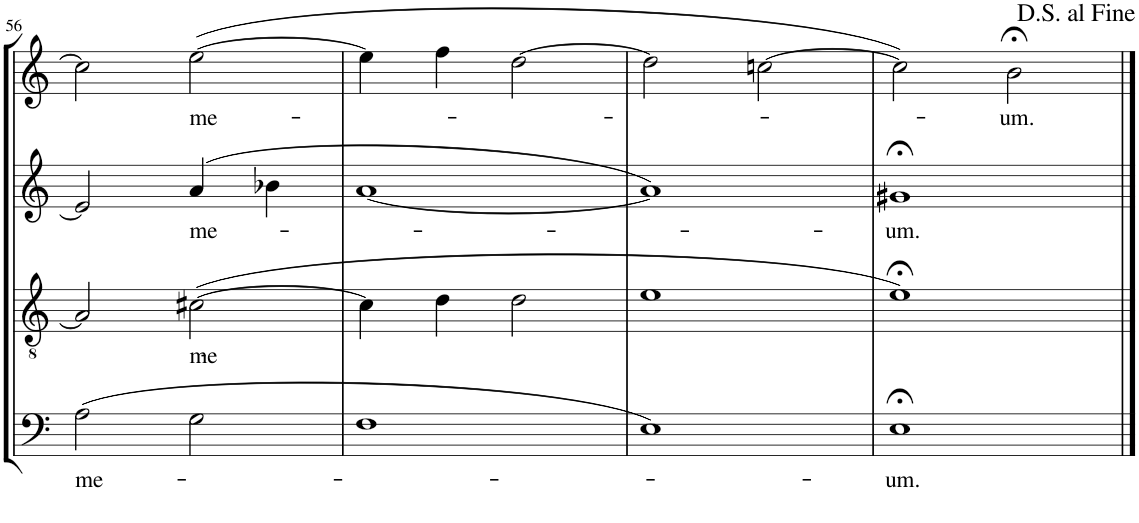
**kern	**text	**kern	**text	**kern	**text	**kern	**text
*part4	*part4	*part3	*part3	*part2	*part2	*part1	*part1
*staff4	*staff4	*staff3	*staff3	*staff2	*staff2	*staff1	*staff1
*I"Bassi	*	*I"Tenori	*	*I"Contralti	*	*I"Soprani	*
!!LO:PB:g=z
*clefF4	*	*clefGv2	*	*clefG2	*	*clefG2	*
*k[]	*	*k[]	*	*k[]	*	*k[]	*
*M2/2	*	*M2/2	*	*M2/2	*	*M2/2	*
*met(c|)	*	*met(c|)	*	*met(c|)	*	*met(c|)	*
=56	=56	=56	=56	=56	=56	=56	=56
!	!LO:LY:b	!	!	!	!	!	!
(2A\	me-	2A/]	.	2e/]	.	2cc#\]	.
!	!	!	!LO:LY:b	!	!LO:LY:b	!	!LO:LY:b
2G\	.	([2c#X\	me-	(4a/	me-	([2ee\	me-
.	.	.	.	4b-X\	.	.	.
=57	=57	=57	=57	=57	=57	=57	=57
1F	.	4c#\]	.	[1a	.	4ee\]	.
.	.	4d\	.	.	.	4ff\	.
.	.	2d\	.	.	.	[2dd\	.
=58	=58	=58	=58	=58	=58	=58	=58
1E)	.	1e	.	1a])	.	2dd\]	.
.	.	.	.	.	.	[2ccn\	.
=59	=59	=59	=59	=59	=59	=59	=59
!	!LO:LY:b	!	!	!	!LO:LY:b	!	!
1E;<	-um.	1e;<)	.	1g#X;<	-um.	2cc\])	.
!	!	!	!	!	!	!	!LO:LY:b
.	.	.	.	.	.	2b;<\	-um.
==	==	==	==	==	==	==	==
*-	*-	*-	*-	*-	*-	*-	*-
